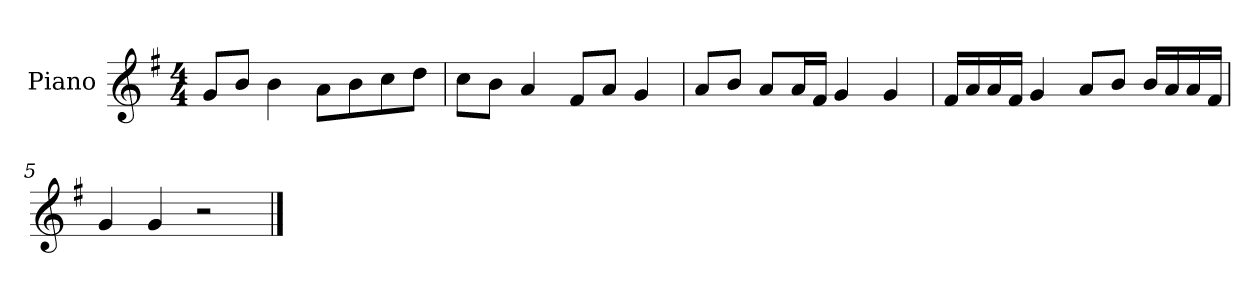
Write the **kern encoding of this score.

**kern
*part1
*staff1
*I"Piano
*I'P-no
*clefG2
*k[f#]
*M4/4
*MM90
=1
8g/L
8b/J
4b\
8a\L
8b\
8cc\
8dd\J
=2
8cc\L
8b\J
4a/
8f#/L
8a/J
4g/
=3
8a/L
8b/J
8a/L
16a/L
16f#/JJ
4g/
4g/
=4
16f#/LL
16a/
16a/
16f#/JJ
4g/
8a/L
8b/J
16b/LL
16a/
16a/
16f#/JJ
=5
4g/
4g/
2r
==
*-
